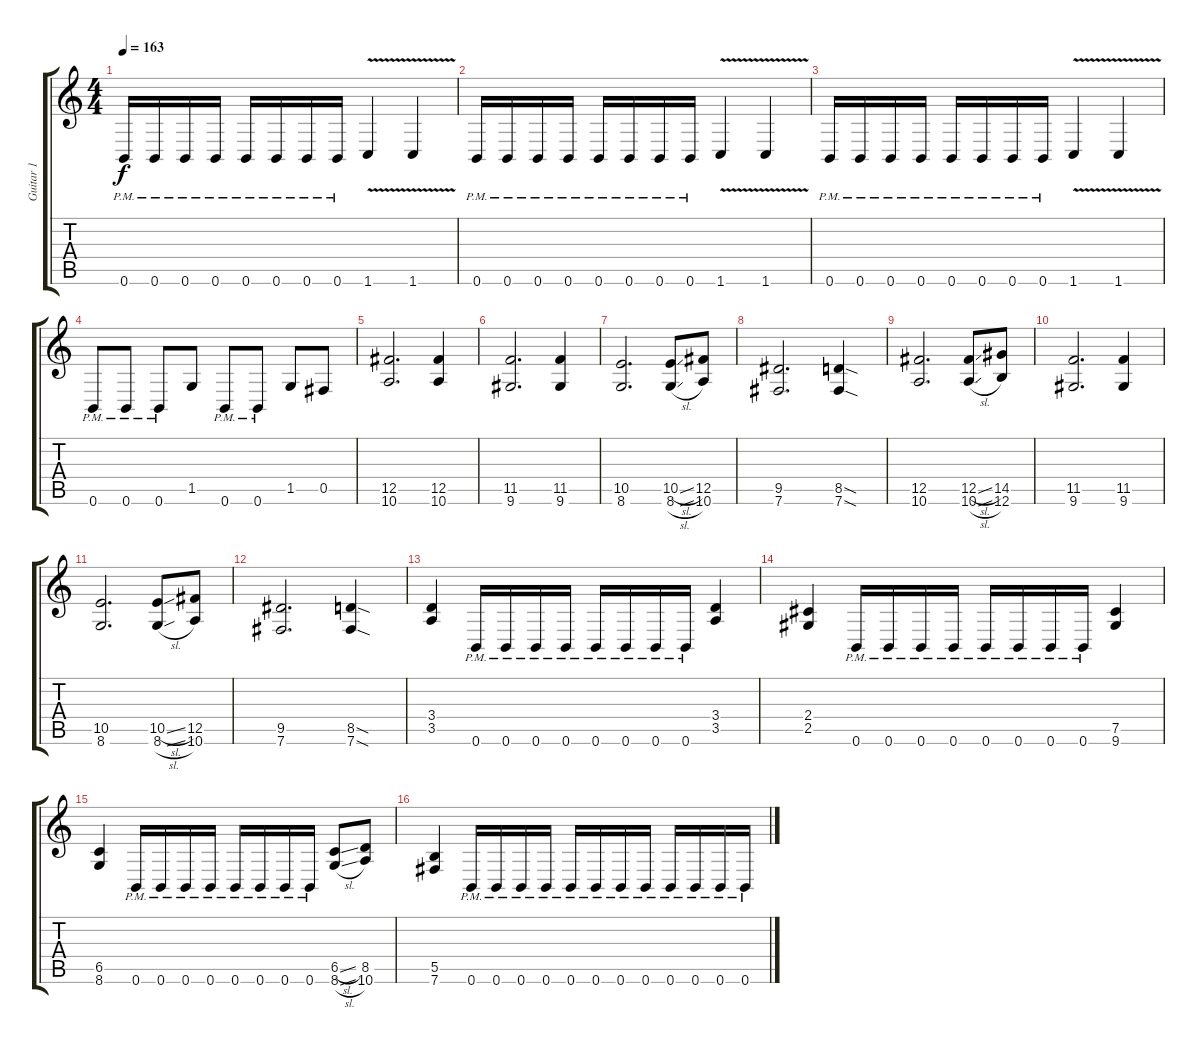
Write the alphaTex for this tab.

\track ("Guitar 1" "Guitar 1") {instrument distortionguitar}
\staff {score tabs}
\tuning (Db4 Ab3 E3 B2 Gb2 B1) {hide}
\ts (4 4)
\tempo 163
\clef g2
\ks c
0.6{pm}.16{dy f} 0.6{pm}.16 0.6{pm}.16 0.6{pm}.16 0.6{pm}.16 0.6{pm}.16 0.6{pm}.16 0.6{pm}.16 1.6{v}.4 1.6{v}.4 |
0.6{pm}.16 0.6{pm}.16 0.6{pm}.16 0.6{pm}.16 0.6{pm}.16 0.6{pm}.16 0.6{pm}.16 0.6{pm}.16 1.6{v}.4 1.6{v}.4 |
0.6{pm}.16 0.6{pm}.16 0.6{pm}.16 0.6{pm}.16 0.6{pm}.16 0.6{pm}.16 0.6{pm}.16 0.6{pm}.16 1.6{v}.4 1.6{v}.4 |
0.6{pm}.8 0.6{pm}.8 0.6{pm}.8 1.5.8 0.6{pm}.8 0.6{pm}.8 1.5.8 0.5.8 |
(12.5 10.6).2{d} (12.5 10.6).4 |
(11.5 9.6).2{d} (11.5 9.6).4 |
(10.5 8.6).2{d} (10.5{sl} 8.6{sl}).8 (12.5 10.6).8 |
(9.5 7.6).2{d} (8.5{sod} 7.6{sod}).4 |
(12.5 10.6).2{d} (12.5{sl} 10.6{sl}).8 (14.5 12.6).8 |
(11.5 9.6).2{d} (11.5 9.6).4 |
(10.5 8.6).2{d} (10.5{sl} 8.6{sl}).8 (12.5 10.6).8 |
(9.5 7.6).2{d} (8.5{sod} 7.6{sod}).4 |
(3.4 3.5).4 0.6{pm}.16 0.6{pm}.16 0.6{pm}.16 0.6{pm}.16 0.6{pm}.16 0.6{pm}.16 0.6{pm}.16 0.6{pm}.16 (3.4 3.5).4 |
(2.4 2.5).4 0.6{pm}.16 0.6{pm}.16 0.6{pm}.16 0.6{pm}.16 0.6{pm}.16 0.6{pm}.16 0.6{pm}.16 0.6{pm}.16 (7.5 9.6).4 |
(6.5 8.6).4 0.6{pm}.16 0.6{pm}.16 0.6{pm}.16 0.6{pm}.16 0.6{pm}.16 0.6{pm}.16 0.6{pm}.16 0.6{pm}.16 (6.5{sl} 8.6{sl}).8 (8.5 10.6).8 |
(5.5 7.6).4 0.6{pm}.16 0.6{pm}.16 0.6{pm}.16 0.6{pm}.16 0.6{pm}.16 0.6{pm}.16 0.6{pm}.16 0.6{pm}.16 0.6{pm}.16 0.6{pm}.16 0.6{pm}.16 0.6{pm}.16
